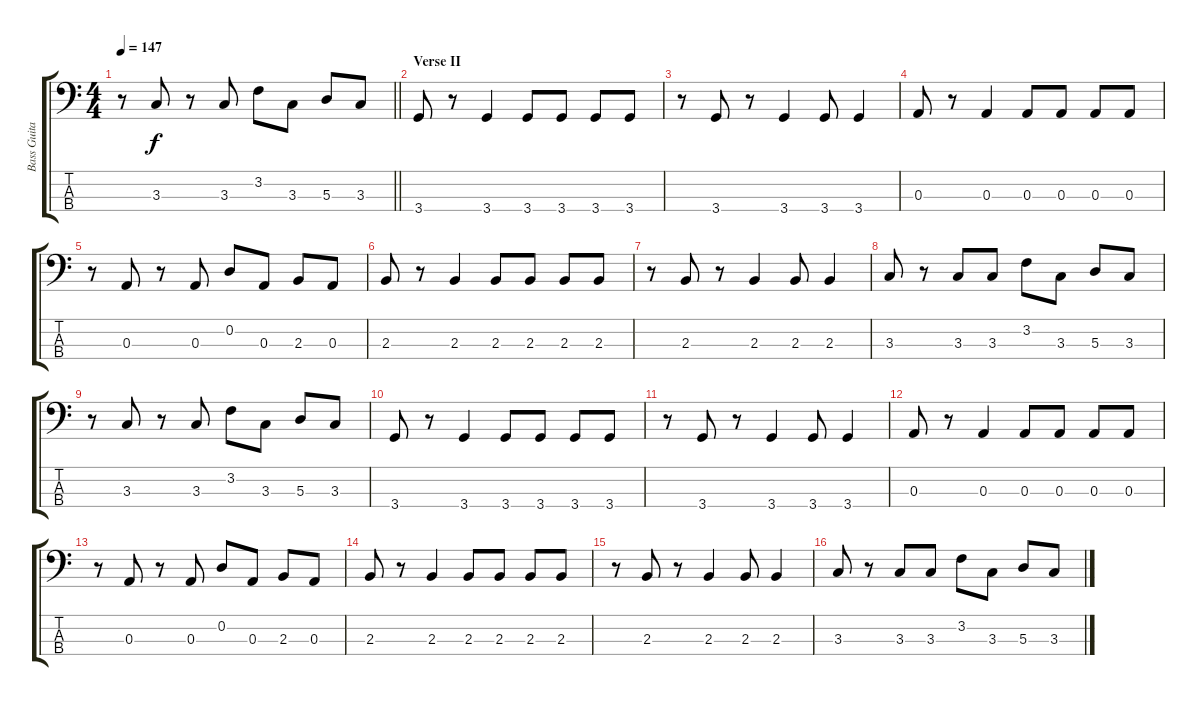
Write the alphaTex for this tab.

\track ("Bass Guitar" "Bass Guita") {instrument electricbassfinger}
\staff {score tabs}
\tuning (G2 D2 A1 E1) {hide}
\ts (4 4)
\tempo 147
\clef f4
\barLineRight lightlight
\ks c
r.8{dy f} 3.3.8 r.8 3.3.8 3.2.8 3.3.8 5.3.8 3.3.8 |
\section ("" "Verse II")
3.4.8 r.8 3.4.4 3.4.8 3.4.8 3.4.8 3.4.8 |
r.8 3.4.8 r.8 3.4.4 3.4.8 3.4.4 |
0.3.8 r.8 0.3.4 0.3.8 0.3.8 0.3.8 0.3.8 |
r.8 0.3.8 r.8 0.3.8 0.2.8 0.3.8 2.3.8 0.3.8 |
2.3.8 r.8 2.3.4 2.3.8 2.3.8 2.3.8 2.3.8 |
r.8 2.3.8 r.8 2.3.4 2.3.8 2.3.4 |
3.3.8 r.8 3.3.8 3.3.8 3.2.8 3.3.8 5.3.8 3.3.8 |
r.8 3.3.8 r.8 3.3.8 3.2.8 3.3.8 5.3.8 3.3.8 |
3.4.8 r.8 3.4.4 3.4.8 3.4.8 3.4.8 3.4.8 |
r.8 3.4.8 r.8 3.4.4 3.4.8 3.4.4 |
0.3.8 r.8 0.3.4 0.3.8 0.3.8 0.3.8 0.3.8 |
r.8 0.3.8 r.8 0.3.8 0.2.8 0.3.8 2.3.8 0.3.8 |
2.3.8 r.8 2.3.4 2.3.8 2.3.8 2.3.8 2.3.8 |
r.8 2.3.8 r.8 2.3.4 2.3.8 2.3.4 |
3.3.8 r.8 3.3.8 3.3.8 3.2.8 3.3.8 5.3.8 3.3.8
